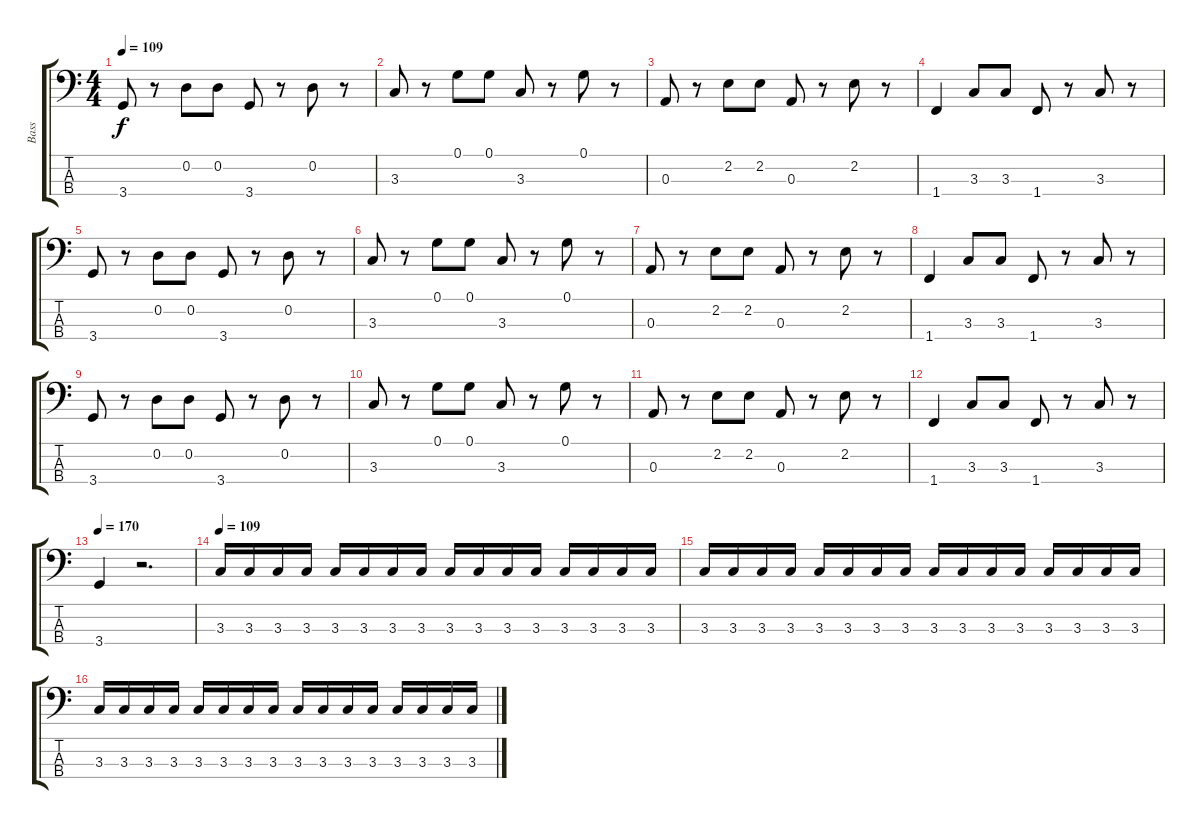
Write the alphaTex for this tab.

\track ("Bass" "Bass") {instrument electricbassfinger}
\staff {score tabs}
\tuning (G2 D2 A1 E1) {hide}
\ts (4 4)
\tempo 109
\clef f4
\ks c
3.4.8{dy f} r.8 0.2.8 0.2.8 3.4.8 r.8 0.2.8 r.8 |
3.3.8 r.8 0.1.8 0.1.8 3.3.8 r.8 0.1.8 r.8 |
0.3.8 r.8 2.2.8 2.2.8 0.3.8 r.8 2.2.8 r.8 |
1.4.4 3.3.8 3.3.8 1.4.8 r.8 3.3.8 r.8 |
3.4.8 r.8 0.2.8 0.2.8 3.4.8 r.8 0.2.8 r.8 |
3.3.8 r.8 0.1.8 0.1.8 3.3.8 r.8 0.1.8 r.8 |
0.3.8 r.8 2.2.8 2.2.8 0.3.8 r.8 2.2.8 r.8 |
1.4.4 3.3.8 3.3.8 1.4.8 r.8 3.3.8 r.8 |
3.4.8 r.8 0.2.8 0.2.8 3.4.8 r.8 0.2.8 r.8 |
3.3.8 r.8 0.1.8 0.1.8 3.3.8 r.8 0.1.8 r.8 |
0.3.8 r.8 2.2.8 2.2.8 0.3.8 r.8 2.2.8 r.8 |
1.4.4 3.3.8 3.3.8 1.4.8 r.8 3.3.8 r.8 |
\tempo 170
3.4.4 r.2{d} |
\tempo 109
3.3.16 3.3.16 3.3.16 3.3.16 3.3.16 3.3.16 3.3.16 3.3.16 3.3.16 3.3.16 3.3.16 3.3.16 3.3.16 3.3.16 3.3.16 3.3.16 |
3.3.16 3.3.16 3.3.16 3.3.16 3.3.16 3.3.16 3.3.16 3.3.16 3.3.16 3.3.16 3.3.16 3.3.16 3.3.16 3.3.16 3.3.16 3.3.16 |
3.3.16 3.3.16 3.3.16 3.3.16 3.3.16 3.3.16 3.3.16 3.3.16 3.3.16 3.3.16 3.3.16 3.3.16 3.3.16 3.3.16 3.3.16 3.3.16
